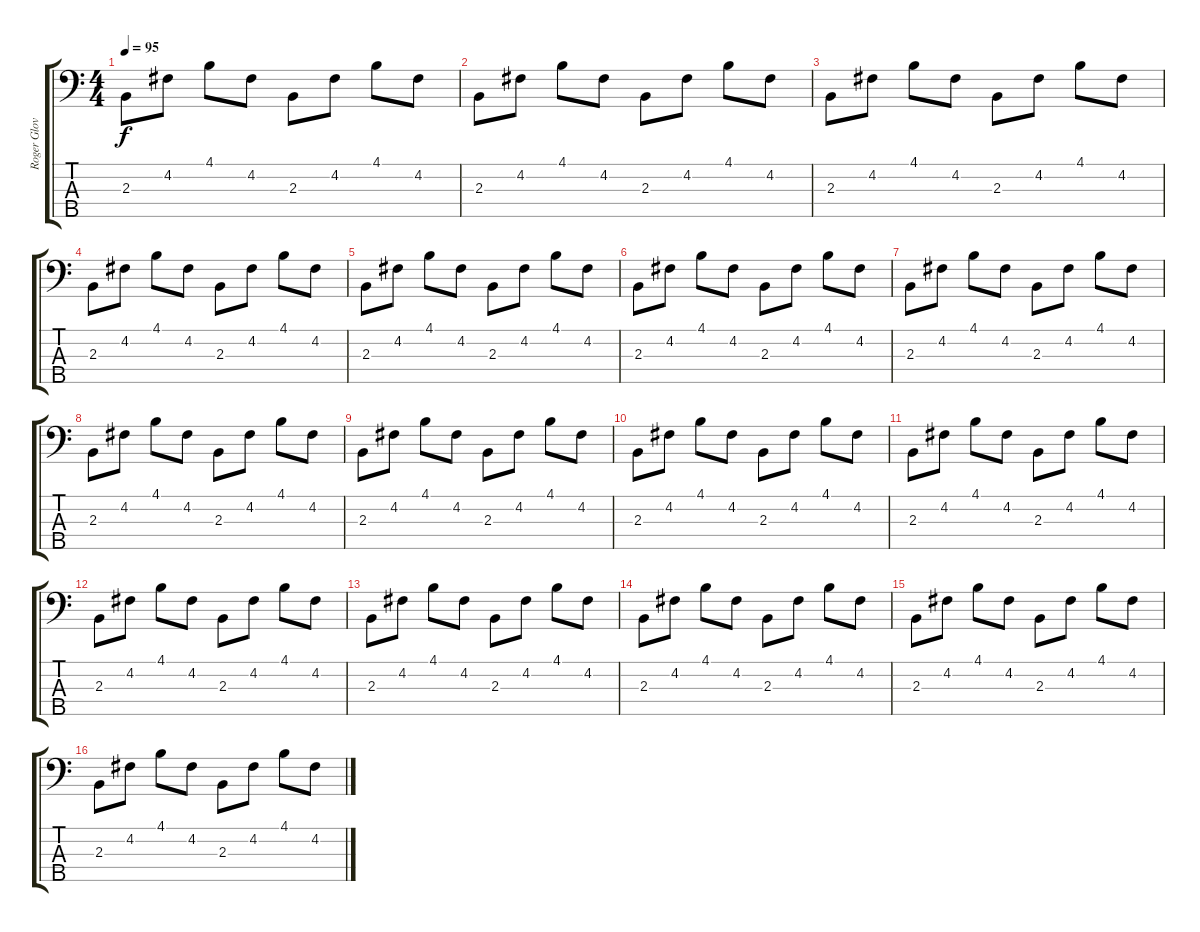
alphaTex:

\track ("Roger Glover" "Roger Glov") {instrument electricbasspick}
\staff {score tabs}
\tuning (G2 D2 A1 E1 B0) {hide}
\ts (4 4)
\tempo 95
\clef f4
\ks c
2.3.8{dy f} 4.2.8 4.1.8 4.2.8 2.3.8 4.2.8 4.1.8 4.2.8 |
2.3.8 4.2.8 4.1.8 4.2.8 2.3.8 4.2.8 4.1.8 4.2.8 |
2.3.8 4.2.8 4.1.8 4.2.8 2.3.8 4.2.8 4.1.8 4.2.8 |
2.3.8 4.2.8 4.1.8 4.2.8 2.3.8 4.2.8 4.1.8 4.2.8 |
2.3.8 4.2.8 4.1.8 4.2.8 2.3.8 4.2.8 4.1.8 4.2.8 |
2.3.8 4.2.8 4.1.8 4.2.8 2.3.8 4.2.8 4.1.8 4.2.8 |
2.3.8 4.2.8 4.1.8 4.2.8 2.3.8 4.2.8 4.1.8 4.2.8 |
2.3.8 4.2.8 4.1.8 4.2.8 2.3.8 4.2.8 4.1.8 4.2.8 |
2.3.8 4.2.8 4.1.8 4.2.8 2.3.8 4.2.8 4.1.8 4.2.8 |
2.3.8 4.2.8 4.1.8 4.2.8 2.3.8 4.2.8 4.1.8 4.2.8 |
2.3.8 4.2.8 4.1.8 4.2.8 2.3.8 4.2.8 4.1.8 4.2.8 |
2.3.8 4.2.8 4.1.8 4.2.8 2.3.8 4.2.8 4.1.8 4.2.8 |
2.3.8 4.2.8 4.1.8 4.2.8 2.3.8 4.2.8 4.1.8 4.2.8 |
2.3.8 4.2.8 4.1.8 4.2.8 2.3.8 4.2.8 4.1.8 4.2.8 |
2.3.8 4.2.8 4.1.8 4.2.8 2.3.8 4.2.8 4.1.8 4.2.8 |
2.3.8 4.2.8 4.1.8 4.2.8 2.3.8 4.2.8 4.1.8 4.2.8
